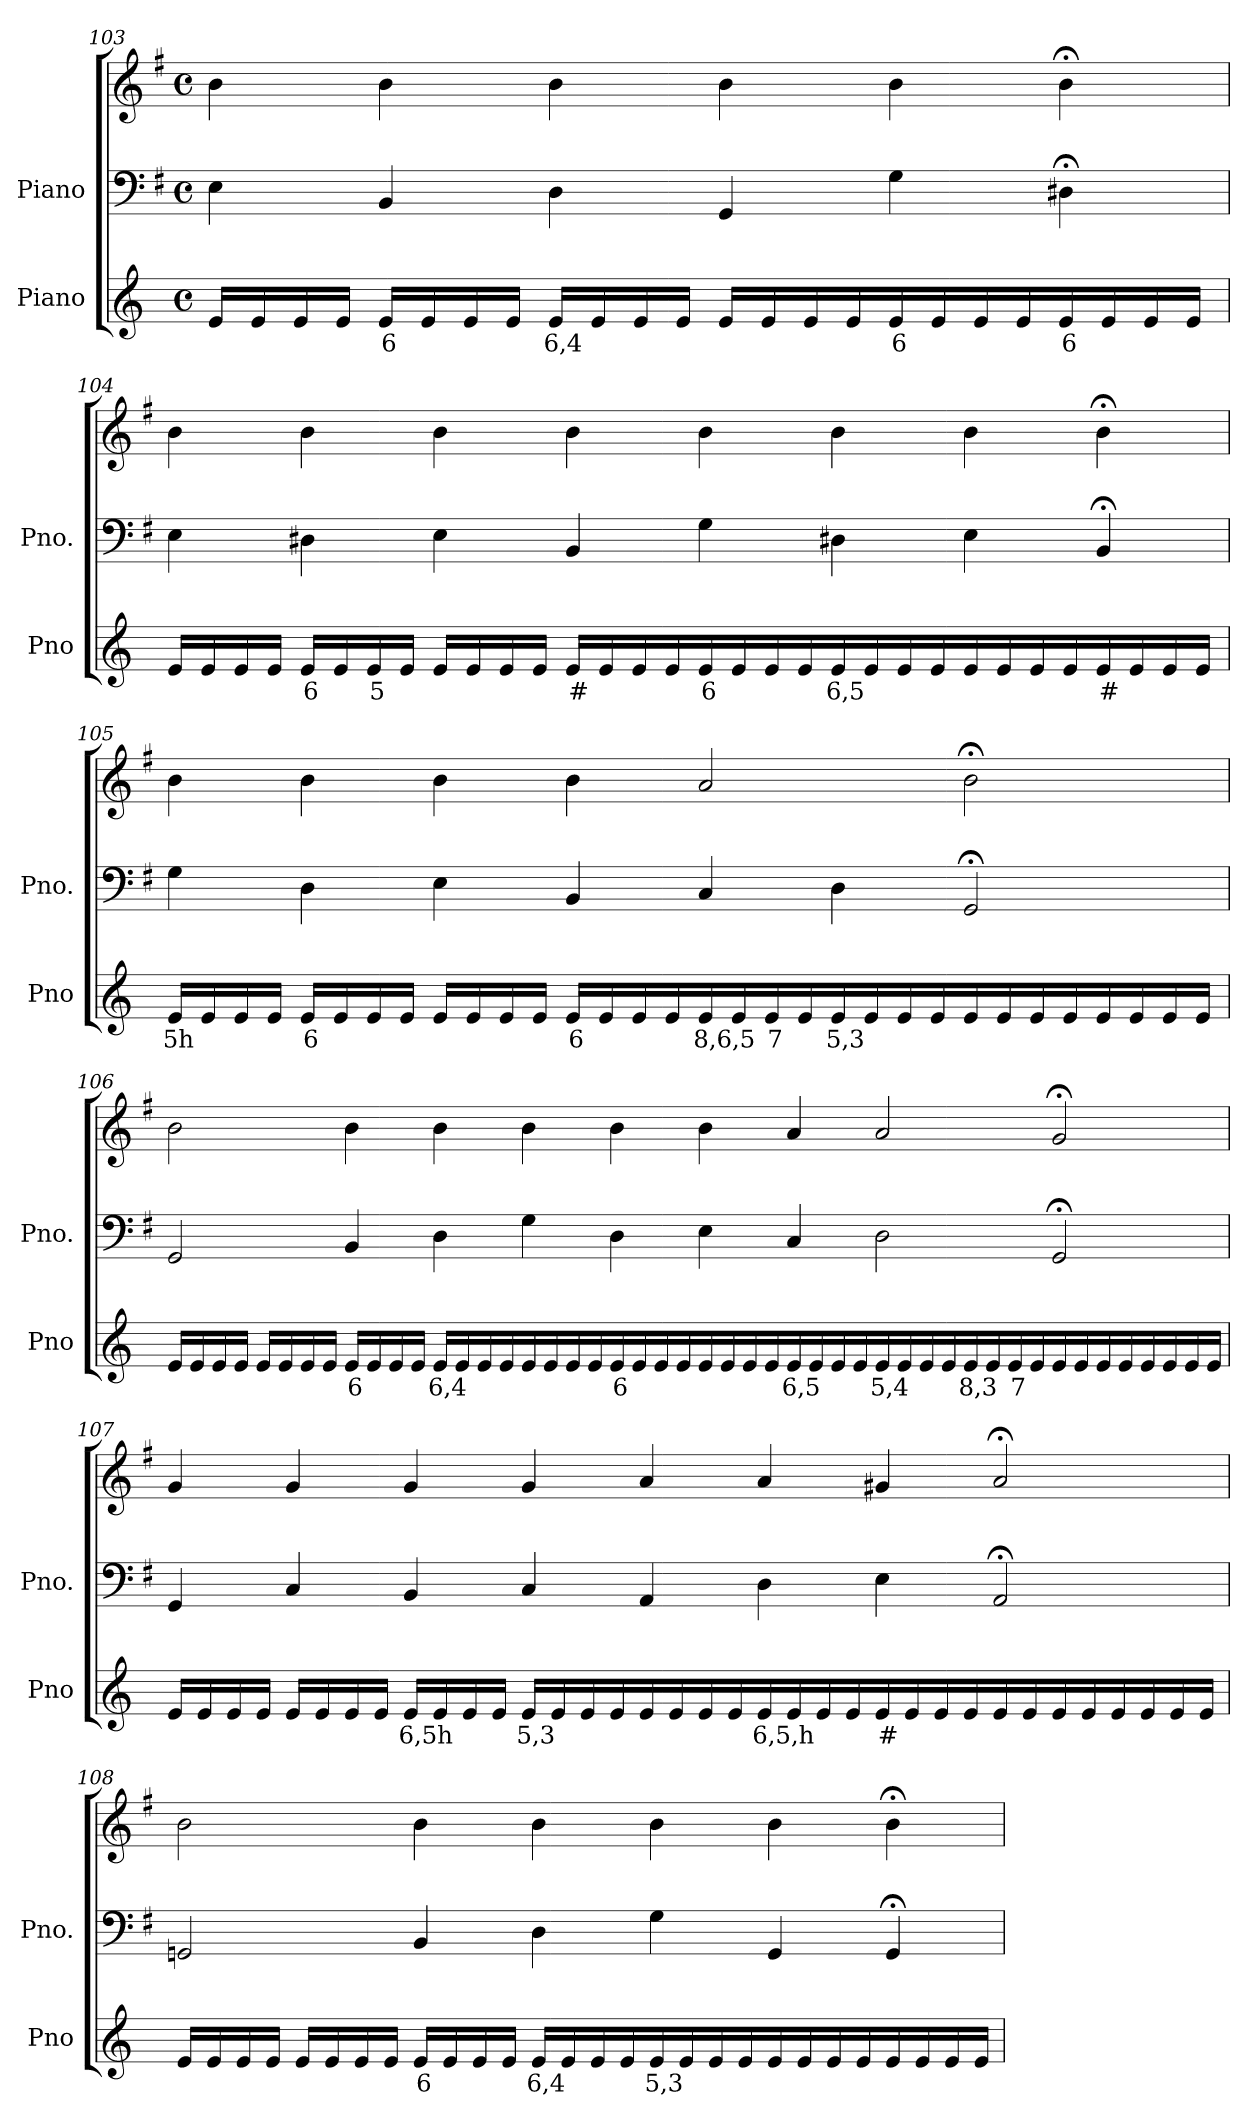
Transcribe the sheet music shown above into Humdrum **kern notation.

**kern	**text	**kern	**kern
*part2	*part2	*part1	*part1
*staff3	*staff3	*staff2	*staff1
*I"Piano	*	*I"Piano	*
*I'Pno	*	*I'Pno.	*
*clefG2	*	*clefF4	*clefG2
*k[]	*	*k[f#]	*k[f#]
*M4/4	*	*M4/4	*M4/4
*met(c)	*	*met(c)	*met(c)
=103	=103	=103	=103
16e/LL	.	4E\	4b\
16e/	.	.	.
16e/	.	.	.
16e/JJ	.	.	.
!	!LO:LY:b	!	!
16e/LL	6	4BB/	4b\
16e/	.	.	.
16e/	.	.	.
16e/JJ	.	.	.
!	!LO:LY:b	!	!
16e/LL	6,4	4D\	4b\
16e/	.	.	.
16e/	.	.	.
16e/JJ	.	.	.
16e/LL	.	4GG/	4b\
16e/	.	.	.
16e/	.	.	.
16e/	.	.	.
!	!LO:LY:b	!	!
16e/	6	4G\	4b\
16e/	.	.	.
16e/	.	.	.
16e/	.	.	.
!	!LO:LY:b	!	!
16e/	6	4D#X;<\	4b;<\
16e/	.	.	.
16e/	.	.	.
16e/JJ	.	.	.
=104	=104	=104	=104
16e/LL	.	4E\	4b\
16e/	.	.	.
16e/	.	.	.
16e/JJ	.	.	.
!	!LO:LY:b	!	!
16e/LL	6	4D#X\	4b\
16e/	.	.	.
!	!LO:LY:b	!	!
16e/	5	.	.
16e/JJ	.	.	.
16e/LL	.	4E\	4b\
16e/	.	.	.
16e/	.	.	.
16e/JJ	.	.	.
!	!LO:LY:b	!	!
16e/LL	#	4BB/	4b\
16e/	.	.	.
16e/	.	.	.
16e/	.	.	.
!	!LO:LY:b	!	!
16e/	6	4G\	4b\
16e/	.	.	.
16e/	.	.	.
16e/	.	.	.
!	!LO:LY:b	!	!
16e/	6,5	4D#X\	4b\
16e/	.	.	.
16e/	.	.	.
16e/	.	.	.
16e/	.	4E\	4b\
16e/	.	.	.
16e/	.	.	.
16e/	.	.	.
!	!LO:LY:b	!	!
16e/	#	4BB;</	4b;<\
16e/	.	.	.
16e/	.	.	.
16e/JJ	.	.	.
=105	=105	=105	=105
!	!LO:LY:b	!	!
16e/LL	5h	4G\	4b\
16e/	.	.	.
16e/	.	.	.
16e/JJ	.	.	.
!	!LO:LY:b	!	!
16e/LL	6	4D\	4b\
16e/	.	.	.
16e/	.	.	.
16e/JJ	.	.	.
16e/LL	.	4E\	4b\
16e/	.	.	.
16e/	.	.	.
16e/JJ	.	.	.
!	!LO:LY:b	!	!
16e/LL	6	4BB/	4b\
16e/	.	.	.
16e/	.	.	.
16e/	.	.	.
!	!LO:LY:b	!	!
16e/	8,6,5	4C/	2a/
16e/	.	.	.
!	!LO:LY:b	!	!
16e/	7	.	.
16e/	.	.	.
!	!LO:LY:b	!	!
16e/	5,3	4D\	.
16e/	.	.	.
16e/	.	.	.
16e/	.	.	.
16e/	.	2GG;</	2b;<\
16e/	.	.	.
16e/	.	.	.
16e/	.	.	.
16e/	.	.	.
16e/	.	.	.
16e/	.	.	.
16e/JJ	.	.	.
=106	=106	=106	=106
16e/LL	.	2GG/	2b\
16e/	.	.	.
16e/	.	.	.
16e/JJ	.	.	.
16e/LL	.	.	.
16e/	.	.	.
16e/	.	.	.
16e/JJ	.	.	.
!	!LO:LY:b	!	!
16e/LL	6	4BB/	4b\
16e/	.	.	.
16e/	.	.	.
16e/JJ	.	.	.
!	!LO:LY:b	!	!
16e/LL	6,4	4D\	4b\
16e/	.	.	.
16e/	.	.	.
16e/	.	.	.
16e/	.	4G\	4b\
16e/	.	.	.
16e/	.	.	.
16e/	.	.	.
!	!LO:LY:b	!	!
16e/	6	4D\	4b\
16e/	.	.	.
16e/	.	.	.
16e/	.	.	.
16e/	.	4E\	4b\
16e/	.	.	.
16e/	.	.	.
16e/	.	.	.
!	!LO:LY:b	!	!
16e/	6,5	4C/	4a/
16e/	.	.	.
16e/	.	.	.
16e/	.	.	.
!	!LO:LY:b	!	!
16e/	5,4	2D\	2a/
16e/	.	.	.
16e/	.	.	.
16e/	.	.	.
!	!LO:LY:b	!	!
16e/	8,3	.	.
16e/	.	.	.
!	!LO:LY:b	!	!
16e/	7	.	.
16e/	.	.	.
16e/	.	2GG;</	2g;</
16e/	.	.	.
16e/	.	.	.
16e/	.	.	.
16e/	.	.	.
16e/	.	.	.
16e/	.	.	.
16e/JJ	.	.	.
=107	=107	=107	=107
16e/LL	.	4GG/	4g/
16e/	.	.	.
16e/	.	.	.
16e/JJ	.	.	.
16e/LL	.	4C/	4g/
16e/	.	.	.
16e/	.	.	.
16e/JJ	.	.	.
!	!LO:LY:b	!	!
16e/LL	6,5h	4BB/	4g/
16e/	.	.	.
16e/	.	.	.
16e/JJ	.	.	.
!	!LO:LY:b	!	!
16e/LL	5,3	4C/	4g/
16e/	.	.	.
16e/	.	.	.
16e/	.	.	.
16e/	.	4AA/	4a/
16e/	.	.	.
16e/	.	.	.
16e/	.	.	.
!	!LO:LY:b	!	!
16e/	6,5,h	4D\	4a/
16e/	.	.	.
16e/	.	.	.
16e/	.	.	.
!	!LO:LY:b	!	!
16e/	#	4E\	4g#X/
16e/	.	.	.
16e/	.	.	.
16e/	.	.	.
16e/	.	2AA;</	2a;</
16e/	.	.	.
16e/	.	.	.
16e/	.	.	.
16e/	.	.	.
16e/	.	.	.
16e/	.	.	.
16e/JJ	.	.	.
=108	=108	=108	=108
16e/LL	.	2GGn/	2b\
16e/	.	.	.
16e/	.	.	.
16e/JJ	.	.	.
16e/LL	.	.	.
16e/	.	.	.
16e/	.	.	.
16e/JJ	.	.	.
!	!LO:LY:b	!	!
16e/LL	6	4BB/	4b\
16e/	.	.	.
16e/	.	.	.
16e/JJ	.	.	.
!	!LO:LY:b	!	!
16e/LL	6,4	4D\	4b\
16e/	.	.	.
16e/	.	.	.
16e/	.	.	.
!	!LO:LY:b	!	!
16e/	5,3	4G\	4b\
16e/	.	.	.
16e/	.	.	.
16e/	.	.	.
16e/	.	4GG/	4b\
16e/	.	.	.
16e/	.	.	.
16e/	.	.	.
16e/	.	4GG;</	4b;<\
16e/	.	.	.
16e/	.	.	.
16e/JJ	.	.	.
=	=	=	=
*-	*-	*-	*-
